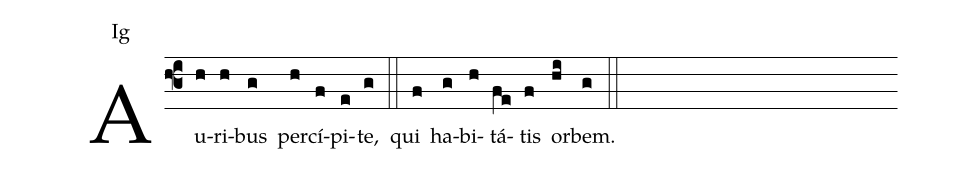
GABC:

annotation: Ig;
%%
(f3)Au(h)ri(h)bus(g) per(h)cí(f)pi(e)te,(g) (::) qui(f) ha(g)bi(h)tá(fe)tis(f) or(hi)bem.(g) (::)
